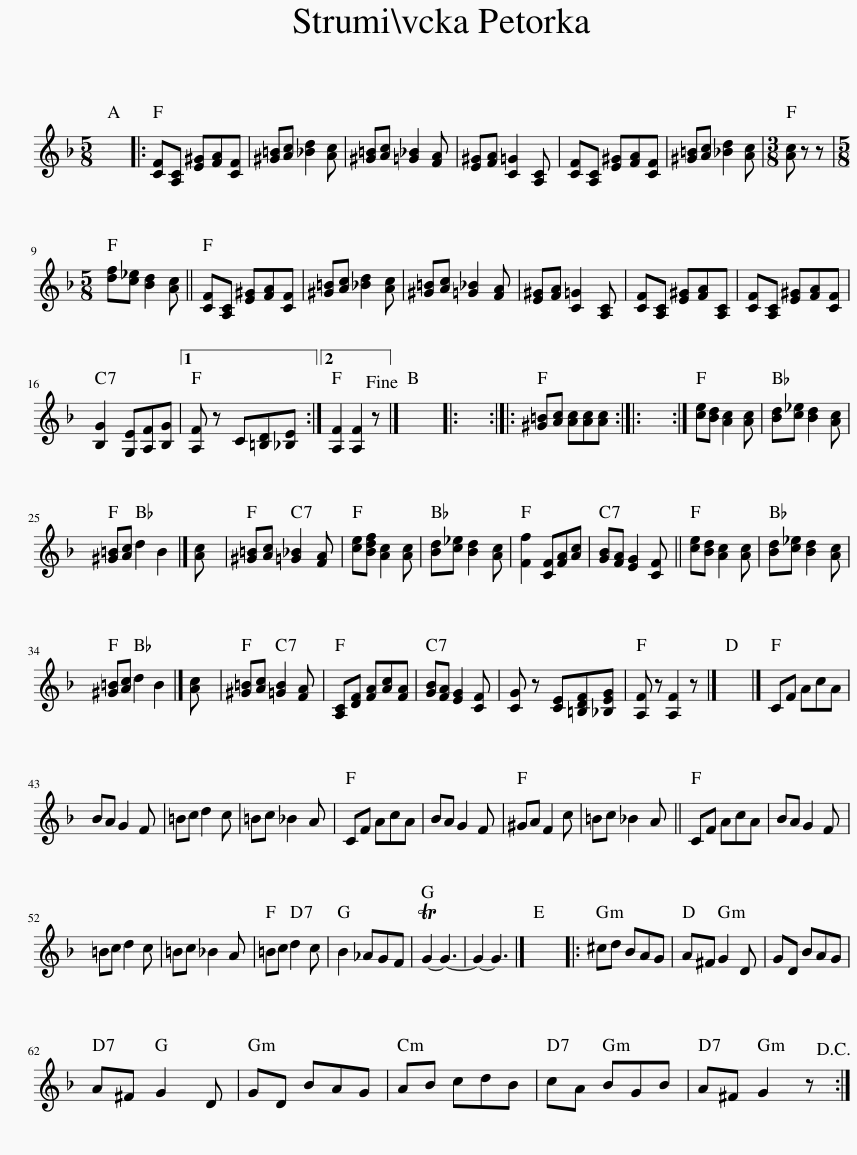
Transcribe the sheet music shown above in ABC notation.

X:1
L:1/8
M:5/8
I:linebreak $
K:F
V:1 treble
V:1
 x5 |: [CF][A,C] [E^G][FA][CF] | [^G=B][Ac] [_Bd]2 [Ac] | [^G=B][Ac] [=G_B]2 [FA] | [E^G][FA] [C=G]2 [A,C] | %5
 [CF][A,C] [E^G][FA][CF] | [^G=B][Ac] [_Bd]2 [Ac] |[M:3/8] [Ac] z z |$[M:5/8] [df][c_e] [Bd]2 [Ac] || [CF][A,C] [E^G][FA][CF] | %10
 [^G=B][Ac] [_Bd]2 [Ac] | [^G=B][Ac] [=G_B]2 [FA] | [E^G][FA] [C=G]2 [A,C] | [CF][A,C] [E^G][FA][A,C] | [CF][A,C] [E^G][FA][CF] |$ %15
 [B,G]2 [G,E][A,F][B,G] |1 [A,F] z C[=B,D][_B,E] :|2 [A,F]2 [A,F]2 z!fine! |] x5 |: x5 :: %20
 [^G=B][Ac] [Ac][Ac][Ac] :: x5 :| [ce][Bd] [Ac]2 [Ac] | [Bd][c_e] [Bd]2 [Ac] |$ [^G=B][Ac] d2 B2 |] %25
 [Ac] | [^G=B][Ac] [=G_B]2 [FA] | [ce][Bdf] [Ac]2 [Ac] | [Bd][c_e] [Bd]2 [Ac] | [Ff]2 [CF][FA][Ac] | %30
 [GB][FA] [EG]2 [CF] || [ce][Bd] [Ac]2 [Ac] | [Bd][c_e] [Bd]2 [Ac] |$ [^G=B][Ac] d2 B2 |] [Ac] | %35
 [^G=B][Ac] [=GB]2 [FA] | [A,C][DF] [FA][Ac][FA] | [GB][FA] [EG]2 [CF] | [CG] z [CE][=B,DF][_B,EG] | [A,F] z [A,F]2 z |] %40
 x5 |] CF AcA |$ BA G2 F | =Bc d2 c | =Bc _B2 A | %45
 CF AcA | BA G2 F | ^GA F2 c | =Bc _B2 A || CF AcA | %50
 BA G2 F |$ =Bc d2 c | =Bc _B2 A | =Bc d2 c | B2 _AGF | %55
 TG2- G3- | G2- G3 |] x5 |: ^cd BAG | A^F G2 D | %60
 GD BAG |$ A^F G2 D | GD BAG | AB cdB | cA BGB | %65
 A^F G2 z!D.C.! :| %66
